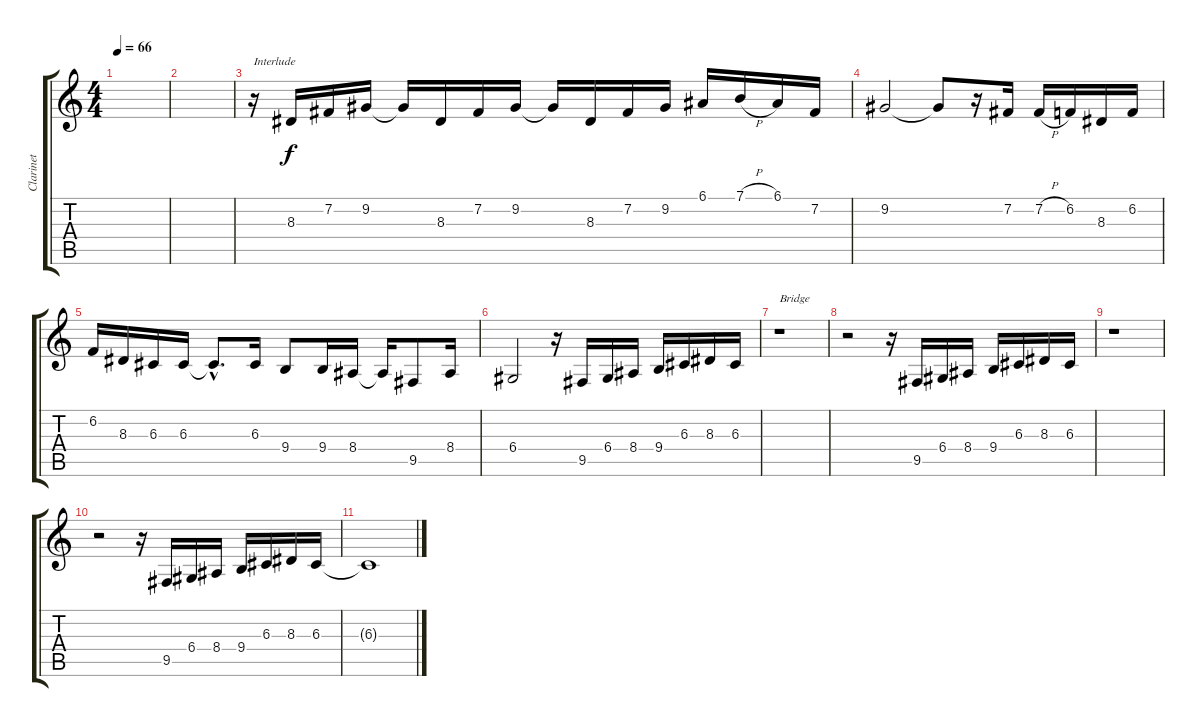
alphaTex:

\track ("Clarinet" "Clarinet") {instrument clarinet}
\staff {score tabs}
\tuning (E4 B3 G3 D3 A2 E2) {hide}
\ts (4 4)
\tempo 66
\clef g2
\ks c
|
|
r.16{txt "Interlude"} 8.3.16 7.2.16 9.2.16 9.2{t}.16 8.3.16 7.2.16 9.2.16 9.2{t}.16 8.3.16 7.2.16 9.2.16 6.1.16 7.1{h}.16 6.1.16 7.2.16 |
9.2.2 9.2{t}.8 r.16 7.2.16 7.2{h}.16 6.2.16 8.3.16 6.2.16 |
6.2.16 8.3.16 6.3.16 6.3.16 6.3{hac t}.8{d} 6.3.16 9.4.8 9.4.16 8.4.16 8.4{t}.16 9.5.8 8.4.16 |
6.4.2 r.16 9.5.16 6.4.16 8.4.16 9.4.16 6.3.16 8.3.16 6.3.16 |
r.1{txt "Bridge"} |
r.2 r.16 9.5.16 6.4.16 8.4.16 9.4.16 6.3.16 8.3.16 6.3.16 |
r.1 |
r.2 r.16 9.5.16 6.4.16 8.4.16 9.4.16 6.3.16 8.3.16 6.3.16 |
6.3{t}.1
